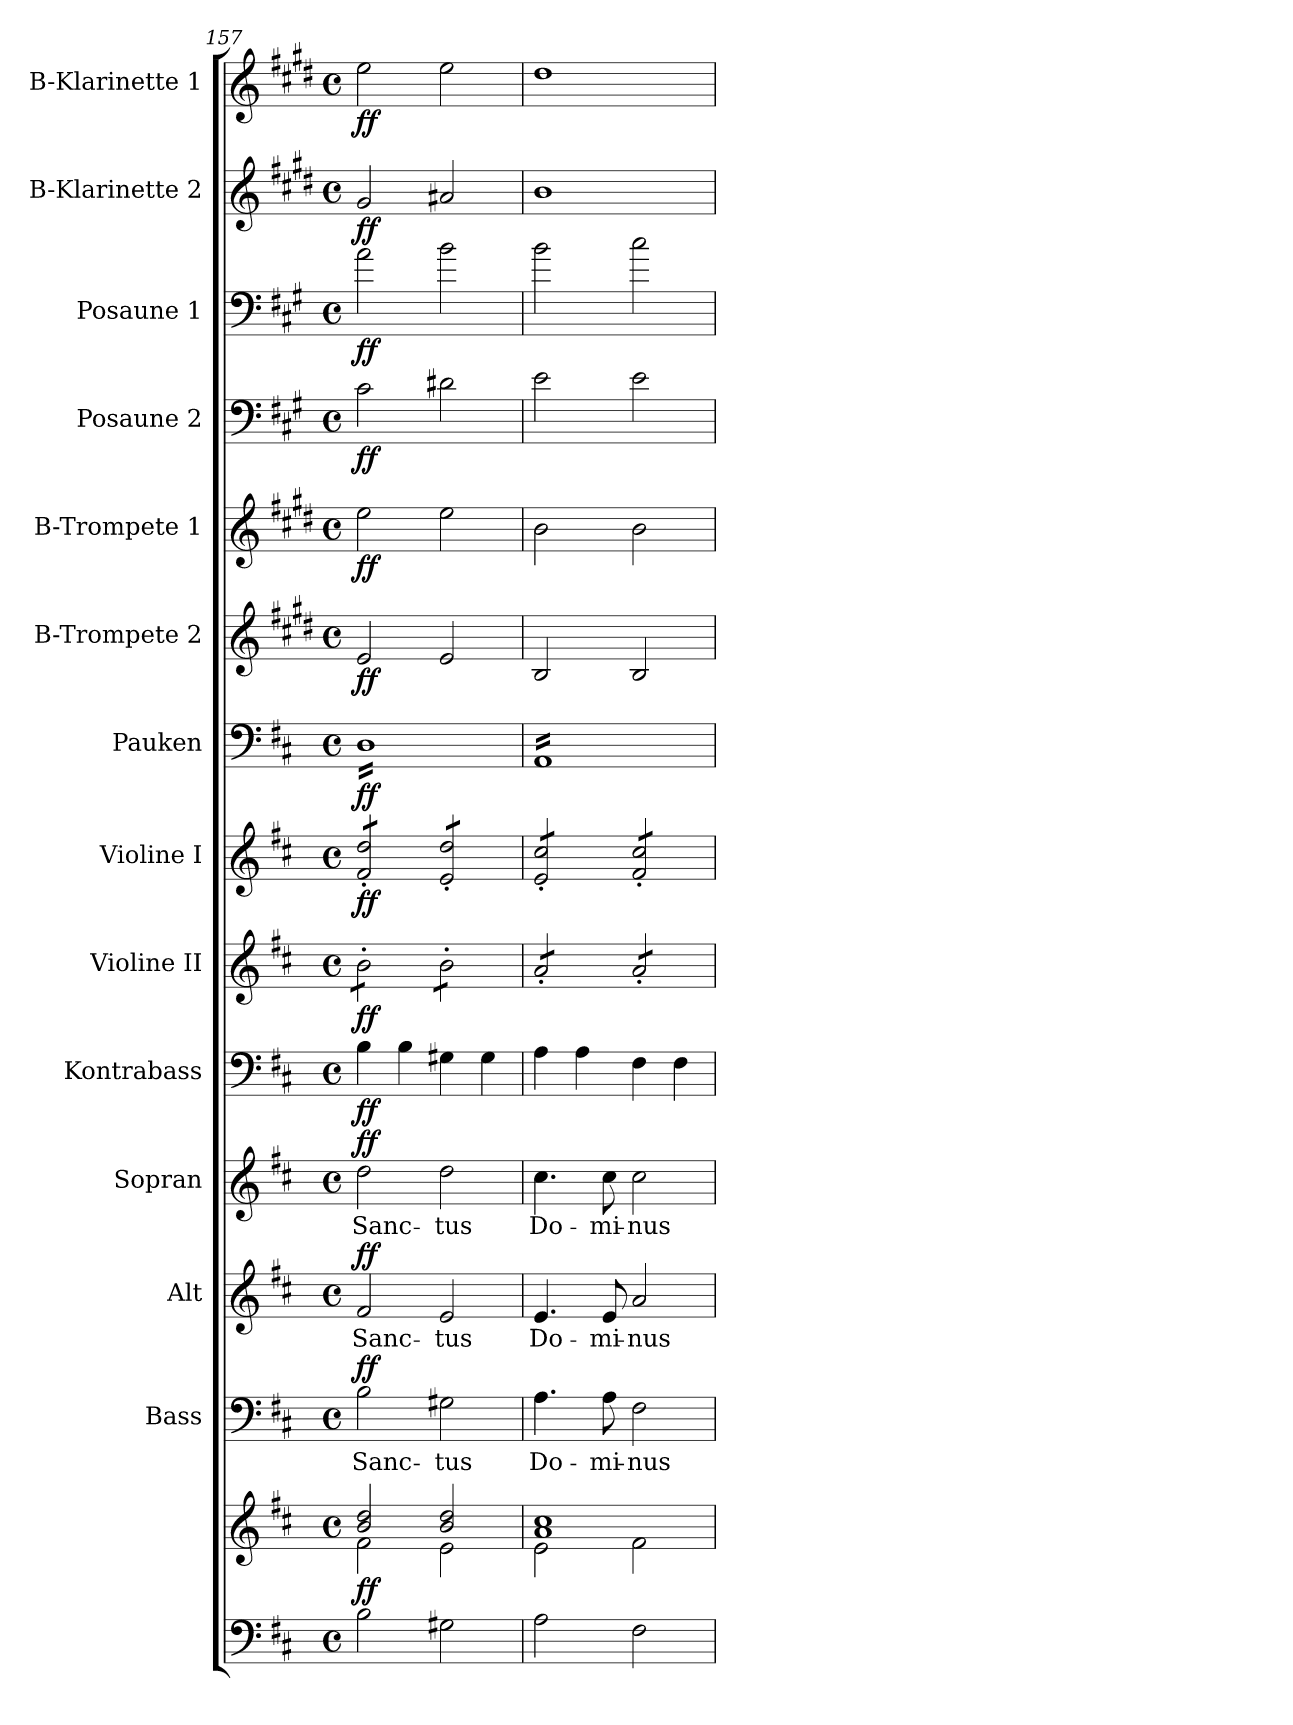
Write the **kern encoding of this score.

**kern	**kern	**dynam	**kern	**text	**dynam	**kern	**text	**dynam	**kern	**text	**dynam	**kern	**dynam	**kern	**dynam	**kern	**dynam	**kern	**dynam	**kern	**dynam	**kern	**dynam	**kern	**dynam	**kern	**dynam	**kern	**dynam	**kern	**dynam
*part14	*part14	*part14	*part13	*part13	*part13	*part12	*part12	*part12	*part11	*part11	*part11	*part10	*part10	*part9	*part9	*part8	*part8	*part7	*part7	*part6	*part6	*part5	*part5	*part4	*part4	*part3	*part3	*part2	*part2	*part1	*part1
*staff15	*staff14	*staff14/15	*staff13	*staff13	*staff13	*staff12	*staff12	*staff12	*staff11	*staff11	*staff11	*staff10	*staff10	*staff9	*staff9	*staff8	*staff8	*staff7	*staff7	*staff6	*staff6	*staff5	*staff5	*staff4	*staff4	*staff3	*staff3	*staff2	*staff2	*staff1	*staff1
*	*	*	*I"Bass	*	*	*I"Alt	*	*	*I"Sopran	*	*	*I"Kontrabass	*	*I"Violine II	*	*I"Violine I	*	*I"Pauken	*	*I"B-Trompete 2	*	*I"B-Trompete 1	*	*I"Posaune 2	*	*I"Posaune 1	*	*I"B-Klarinette 2	*	*I"B-Klarinette 1	*
*	*	*	*I'B.	*	*	*I'A.	*	*	*I'S.	*	*	*I'Kb.	*	*I'Vl. II	*	*I'Vl. I	*	*I'Pk.	*	*I'B Trp. 2	*	*I'B Trp. 1	*	*I'Pos. 2	*	*I'Pos. 1	*	*I'B Kl. 2	*	*I'B Kl. 1	*
*clefF4	*clefG2	*	*clefF4	*	*	*clefG2	*	*	*clefG2	*	*	*clefF4	*	*clefG2	*	*clefG2	*	*clefF4	*	*clefG2	*	*clefG2	*	*clefF4	*	*clefF4	*	*clefG2	*	*clefG2	*
*	*	*	*	*	*	*	*	*	*	*	*	*ITrd7c12	*	*	*	*	*	*	*	*ITrd1c2	*	*ITrd1c2	*	*ITrd4c7	*	*ITrd4c7	*	*ITrd1c2	*	*ITrd1c2	*
*k[f#c#]	*k[f#c#]	*	*k[f#c#]	*	*	*k[f#c#]	*	*	*k[f#c#]	*	*	*k[f#c#]	*	*k[f#c#]	*	*k[f#c#]	*	*k[f#c#]	*	*k[f#c#]	*	*k[f#c#]	*	*k[f#c#]	*	*k[f#c#]	*	*k[f#c#]	*	*k[f#c#]	*
*D:	*D:	*	*D:	*	*	*D:	*	*	*D:	*	*	*D:	*	*D:	*	*D:	*	*D:	*	*D:	*	*D:	*	*D:	*	*D:	*	*D:	*	*D:	*
*M4/4	*M4/4	*	*M4/4	*	*	*M4/4	*	*	*M4/4	*	*	*M4/4	*	*M4/4	*	*M4/4	*	*M4/4	*	*M4/4	*	*M4/4	*	*M4/4	*	*M4/4	*	*M4/4	*	*M4/4	*
*met(c)	*met(c)	*	*met(c)	*	*	*met(c)	*	*	*met(c)	*	*	*met(c)	*	*met(c)	*	*met(c)	*	*met(c)	*	*met(c)	*	*met(c)	*	*met(c)	*	*met(c)	*	*met(c)	*	*met(c)	*
=157	=157	=157	=157	=157	=157	=157	=157	=157	=157	=157	=157	=157	=157	=157	=157	=157	=157	=157	=157	=157	=157	=157	=157	=157	=157	=157	=157	=157	=157	=157	=157
*	*^	*	*	*	*	*	*	*	*	*	*	*	*	*	*	*	*	*	*	*	*	*	*	*	*	*	*	*	*	*	*
!	!	!	!LO:DY:b	!	!LO:LY:b	!LO:DY:a	!	!LO:LY:b	!LO:DY:a	!	!LO:LY:b	!LO:DY:a	!	!LO:DY:b	!	!LO:DY:b	!	!LO:DY:b	!	!LO:DY:b	!	!LO:DY:b	!	!LO:DY:b	!	!LO:DY:b	!	!LO:DY:b	!	!LO:DY:b	!	!LO:DY:b
*	*	*	*	*	*	*	*	*	*	*	*	*	*	*	*tremolo	*	*	*	*	*	*	*	*	*	*	*	*	*	*	*	*	*
*	*	*	*	*	*	*	*	*	*	*	*	*	*	*	*	*	*tremolo	*	*	*	*	*	*	*	*	*	*	*	*	*	*	*
*	*	*	*	*	*	*	*	*	*	*	*	*	*	*	*	*	*	*	*tremolo	*	*	*	*	*	*	*	*	*	*	*	*	*
2B\	2b/ 2dd/	2f#\	ff	2B\	Sanc-	ff	2f#/	Sanc-	ff	2dd\	Sanc-	ff	4BB\	ff	8b'>\L	ff	8f#/'< 8dd/'<L	ff	16DLL	ff	2d/	ff	2dd\	ff	2F#\	ff	2d\	ff	2f#/	ff	2dd\	ff
.	.	.	.	.	.	.	.	.	.	.	.	.	.	.	.	.	.	.	16D	.	.	.	.	.	.	.	.	.	.	.	.	.
.	.	.	.	.	.	.	.	.	.	.	.	.	.	.	8b'>\	.	8f#/'< 8dd/'<	.	16D	.	.	.	.	.	.	.	.	.	.	.	.	.
.	.	.	.	.	.	.	.	.	.	.	.	.	.	.	.	.	.	.	16D	.	.	.	.	.	.	.	.	.	.	.	.	.
.	.	.	.	.	.	.	.	.	.	.	.	.	4BB\	.	8b'>\	.	8f#/'< 8dd/'<	.	16D	.	.	.	.	.	.	.	.	.	.	.	.	.
.	.	.	.	.	.	.	.	.	.	.	.	.	.	.	.	.	.	.	16D	.	.	.	.	.	.	.	.	.	.	.	.	.
.	.	.	.	.	.	.	.	.	.	.	.	.	.	.	8b'>\J	.	8f#/'< 8dd/'<J	.	16D	.	.	.	.	.	.	.	.	.	.	.	.	.
.	.	.	.	.	.	.	.	.	.	.	.	.	.	.	.	.	.	.	16D	.	.	.	.	.	.	.	.	.	.	.	.	.
!	!	!	!	!	!LO:LY:b	!	!	!LO:LY:b	!	!	!LO:LY:b	!	!	!	!	!	!	!	!	!	!	!	!	!	!	!	!	!	!	!	!	!
2G#X\	2b/ 2dd/	2e\	.	2G#X\	-tus	.	2e/	-tus	.	2dd\	-tus	.	4GG#X\	.	8b'>\L	.	8e/'< 8dd/'<L	.	16D	.	2d/	.	2dd\	.	2G#X\	.	2e\	.	2g#X/	.	2dd\	.
.	.	.	.	.	.	.	.	.	.	.	.	.	.	.	.	.	.	.	16D	.	.	.	.	.	.	.	.	.	.	.	.	.
.	.	.	.	.	.	.	.	.	.	.	.	.	.	.	8b'>\	.	8e/'< 8dd/'<	.	16D	.	.	.	.	.	.	.	.	.	.	.	.	.
.	.	.	.	.	.	.	.	.	.	.	.	.	.	.	.	.	.	.	16D	.	.	.	.	.	.	.	.	.	.	.	.	.
.	.	.	.	.	.	.	.	.	.	.	.	.	4GG#\	.	8b'>\	.	8e/'< 8dd/'<	.	16D	.	.	.	.	.	.	.	.	.	.	.	.	.
.	.	.	.	.	.	.	.	.	.	.	.	.	.	.	.	.	.	.	16D	.	.	.	.	.	.	.	.	.	.	.	.	.
.	.	.	.	.	.	.	.	.	.	.	.	.	.	.	8b'>\J	.	8e/'< 8dd/'<J	.	16D	.	.	.	.	.	.	.	.	.	.	.	.	.
.	.	.	.	.	.	.	.	.	.	.	.	.	.	.	.	.	.	.	16DJJ	.	.	.	.	.	.	.	.	.	.	.	.	.
=158	=158	=158	=158	=158	=158	=158	=158	=158	=158	=158	=158	=158	=158	=158	=158	=158	=158	=158	=158	=158	=158	=158	=158	=158	=158	=158	=158	=158	=158	=158	=158	=158
!	!	!	!	!	!LO:LY:b	!	!	!LO:LY:b	!	!	!LO:LY:b	!	!	!	!	!	!	!	!	!	!	!	!	!	!	!	!	!	!	!	!	!
2A\	1a 1cc#	2e\	.	4.A\	Do-	.	4.e/	Do-	.	4.cc#\	Do-	.	4AA\	.	8a'</L	.	8e/'< 8cc#/'<L	.	16AALL	.	2A/	.	2a\	.	2A\	.	2e\	.	1a	.	1cc#	.
.	.	.	.	.	.	.	.	.	.	.	.	.	.	.	.	.	.	.	16AA	.	.	.	.	.	.	.	.	.	.	.	.	.
.	.	.	.	.	.	.	.	.	.	.	.	.	.	.	8a'</	.	8e/'< 8cc#/'<	.	16AA	.	.	.	.	.	.	.	.	.	.	.	.	.
.	.	.	.	.	.	.	.	.	.	.	.	.	.	.	.	.	.	.	16AA	.	.	.	.	.	.	.	.	.	.	.	.	.
.	.	.	.	.	.	.	.	.	.	.	.	.	4AA\	.	8a'</	.	8e/'< 8cc#/'<	.	16AA	.	.	.	.	.	.	.	.	.	.	.	.	.
.	.	.	.	.	.	.	.	.	.	.	.	.	.	.	.	.	.	.	16AA	.	.	.	.	.	.	.	.	.	.	.	.	.
!	!	!	!	!	!LO:LY:b	!	!	!LO:LY:b	!	!	!LO:LY:b	!	!	!	!	!	!	!	!	!	!	!	!	!	!	!	!	!	!	!	!	!
.	.	.	.	8A\	-mi-	.	8e/	-mi-	.	8cc#\	-mi-	.	.	.	8a'</J	.	8e/'< 8cc#/'<J	.	16AA	.	.	.	.	.	.	.	.	.	.	.	.	.
.	.	.	.	.	.	.	.	.	.	.	.	.	.	.	.	.	.	.	16AA	.	.	.	.	.	.	.	.	.	.	.	.	.
!	!	!	!	!	!LO:LY:b	!	!	!LO:LY:b	!	!	!LO:LY:b	!	!	!	!	!	!	!	!	!	!	!	!	!	!	!	!	!	!	!	!	!
2F#\	.	2f#\	.	2F#\	-nus	.	2a/	-nus	.	2cc#\	-nus	.	4FF#\	.	8a'</L	.	8f#/'< 8cc#/'<L	.	16AA	.	2A/	.	2a\	.	2A\	.	2f#\	.	.	.	.	.
.	.	.	.	.	.	.	.	.	.	.	.	.	.	.	.	.	.	.	16AA	.	.	.	.	.	.	.	.	.	.	.	.	.
.	.	.	.	.	.	.	.	.	.	.	.	.	.	.	8a'</	.	8f#/'< 8cc#/'<	.	16AA	.	.	.	.	.	.	.	.	.	.	.	.	.
.	.	.	.	.	.	.	.	.	.	.	.	.	.	.	.	.	.	.	16AA	.	.	.	.	.	.	.	.	.	.	.	.	.
.	.	.	.	.	.	.	.	.	.	.	.	.	4FF#\	.	8a'</	.	8f#/'< 8cc#/'<	.	16AA	.	.	.	.	.	.	.	.	.	.	.	.	.
.	.	.	.	.	.	.	.	.	.	.	.	.	.	.	.	.	.	.	16AA	.	.	.	.	.	.	.	.	.	.	.	.	.
.	.	.	.	.	.	.	.	.	.	.	.	.	.	.	8a'</J	.	8f#/'< 8cc#/'<J	.	16AA	.	.	.	.	.	.	.	.	.	.	.	.	.
*	*	*	*	*	*	*	*	*	*	*	*	*	*	*	*	*	*Xtremolo	*	*	*	*	*	*	*	*	*	*	*	*	*	*	*
*	*	*	*	*	*	*	*	*	*	*	*	*	*	*	*Xtremolo	*	*	*	*	*	*	*	*	*	*	*	*	*	*	*	*	*
.	.	.	.	.	.	.	.	.	.	.	.	.	.	.	.	.	.	.	16AAJJ	.	.	.	.	.	.	.	.	.	.	.	.	.
*	*	*	*	*	*	*	*	*	*	*	*	*	*	*	*	*	*	*	*Xtremolo	*	*	*	*	*	*	*	*	*	*	*	*	*
*	*v	*v	*	*	*	*	*	*	*	*	*	*	*	*	*	*	*	*	*	*	*	*	*	*	*	*	*	*	*	*	*	*
=	=	=	=	=	=	=	=	=	=	=	=	=	=	=	=	=	=	=	=	=	=	=	=	=	=	=	=	=	=	=	=
*-	*-	*-	*-	*-	*-	*-	*-	*-	*-	*-	*-	*-	*-	*-	*-	*-	*-	*-	*-	*-	*-	*-	*-	*-	*-	*-	*-	*-	*-	*-	*-
